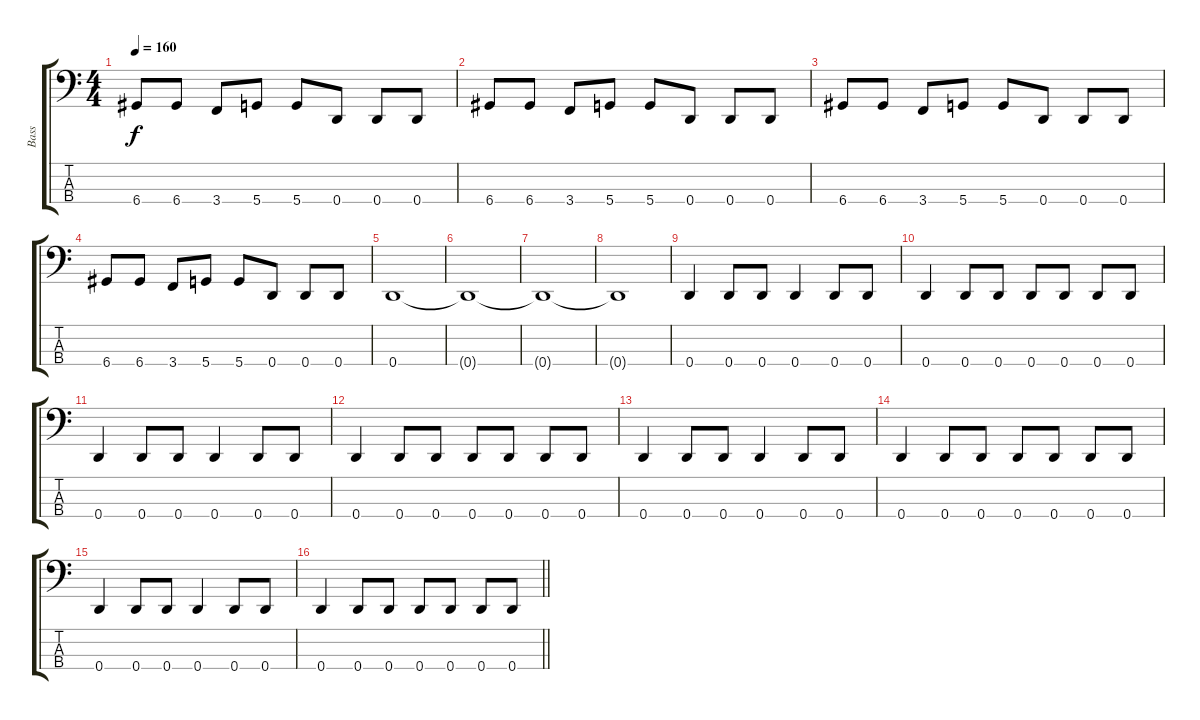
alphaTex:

\track ("Bass" "Bass") {instrument electricbassfinger}
\staff {score tabs}
\tuning (F2 C2 G1 D1) {hide}
\ts (4 4)
\tempo 160
\clef f4
\ks c
6.4.8{dy f} 6.4.8 3.4.8 5.4.8 5.4.8 0.4.8 0.4.8 0.4.8 |
6.4.8 6.4.8 3.4.8 5.4.8 5.4.8 0.4.8 0.4.8 0.4.8 |
6.4.8 6.4.8 3.4.8 5.4.8 5.4.8 0.4.8 0.4.8 0.4.8 |
6.4.8 6.4.8 3.4.8 5.4.8 5.4.8 0.4.8 0.4.8 0.4.8 |
0.4.1 |
0.4{t}.1 |
0.4{t}.1 |
0.4{t}.1 |
0.4.4 0.4.8 0.4.8 0.4.4 0.4.8 0.4.8 |
0.4.4 0.4.8 0.4.8 0.4.8 0.4.8 0.4.8 0.4.8 |
0.4.4 0.4.8 0.4.8 0.4.4 0.4.8 0.4.8 |
0.4.4 0.4.8 0.4.8 0.4.8 0.4.8 0.4.8 0.4.8 |
0.4.4 0.4.8 0.4.8 0.4.4 0.4.8 0.4.8 |
0.4.4 0.4.8 0.4.8 0.4.8 0.4.8 0.4.8 0.4.8 |
0.4.4 0.4.8 0.4.8 0.4.4 0.4.8 0.4.8 |
\barLineRight lightlight
0.4.4 0.4.8 0.4.8 0.4.8 0.4.8 0.4.8 0.4.8
